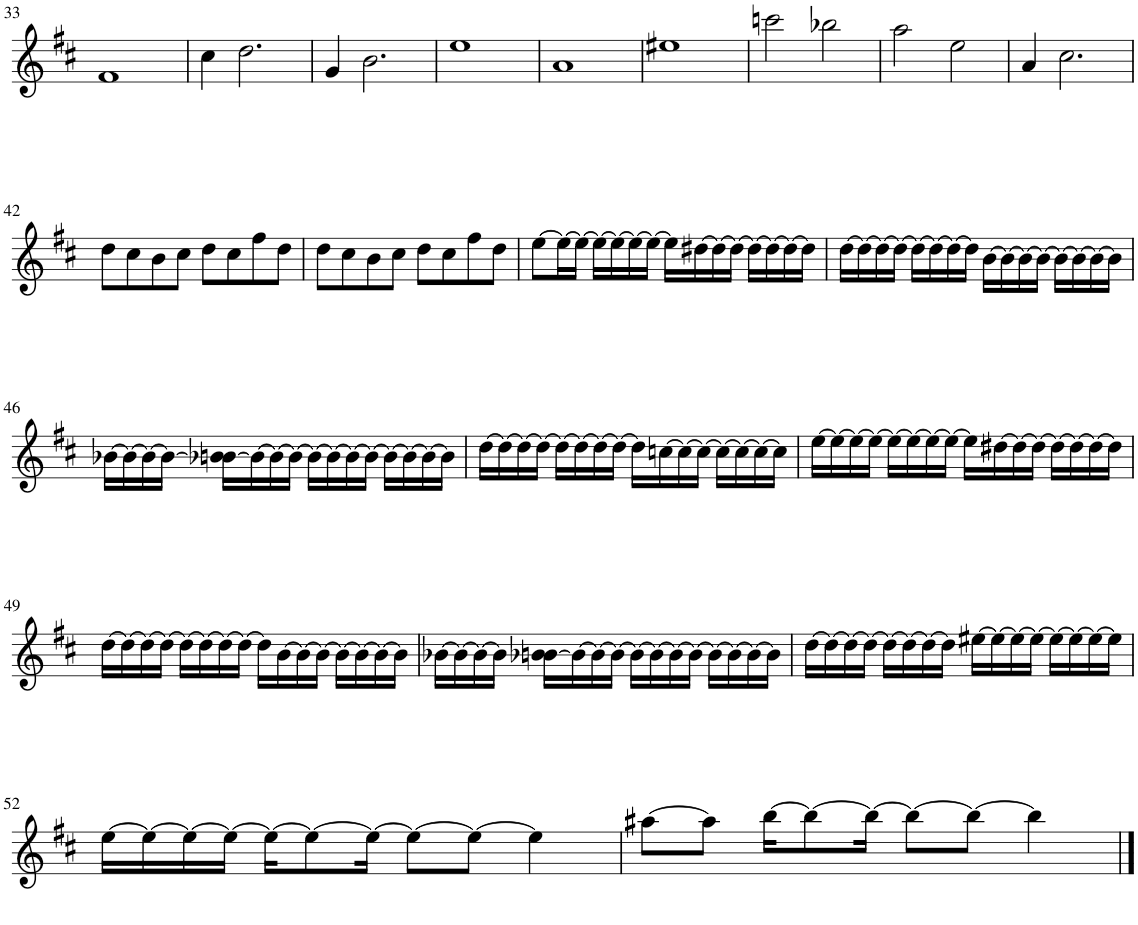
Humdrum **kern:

**kern
*part1
*staff1
*I"Piano
*I'Pno
!!LO:PB:g=z
*clefG2
*k[f#c#]
*M4/4
=33
1f#
=34
4cc#\
2.dd\
=35
4g/
2.b\
=36
1ee
=37
1a
=38
1ee#X
=39
2cccn\
2bb-X\
=40
2aa\
2ee\
=41
4a/
2.cc#\
!!LO:LB:g=z
=42
8dd\L
8cc#\
8b\
8cc#\J
8dd\L
8cc#\
8ff#\
8dd\J
=43
8dd\L
8cc#\
8b\
8cc#\J
8dd\L
8cc#\
8ff#\
8dd\J
=44
[8ee\L
16ee\L_
16ee\JJ_
16ee\LL_
16ee\_
16ee\_
16ee\JJ_
16ee\LL]
[16dd#X\
16dd#\_
16dd#\JJ_
16dd#\LL_
16dd#\_
16dd#\_
16dd#\JJ]
=45
[16dd\LL
16dd\_
16dd\_
16dd\JJ_
16dd\LL_
16dd\_
16dd\_
16dd\JJ]
[16b\LL
16b\_
16b\_
16b\JJ_
16b\LL_
16b\_
16b\_
16b\JJ]
!!LO:LB:g=z
=46
[16b-X\LL
16b-\_
16b-\_
16b-\JJ_
16b-X\] [16bn\LL
16b\_
16b\_
16b\JJ_
16b\LL_
16b\_
16b\_
16b\JJ_
16b\LL_
16b\_
16b\_
16b\JJ]
=47
[16dd\LL
16dd\_
16dd\_
16dd\JJ_
16dd\LL_
16dd\_
16dd\_
16dd\JJ_
16dd\LL]
[16ccn\
16cc\_
16cc\JJ_
16cc\LL_
16cc\_
16cc\_
16cc\JJ]
=48
[16ee\LL
16ee\_
16ee\_
16ee\JJ_
16ee\LL_
16ee\_
16ee\_
16ee\JJ_
16ee\LL]
[16dd#X\
16dd#\_
16dd#\JJ_
16dd#\LL_
16dd#\_
16dd#\_
16dd#\JJ]
!!LO:LB:g=z
=49
[16dd\LL
16dd\_
16dd\_
16dd\JJ_
16dd\LL_
16dd\_
16dd\_
16dd\JJ_
16dd\LL]
[16b\
16b\_
16b\JJ_
16b\LL_
16b\_
16b\_
16b\JJ]
=50
[16b-X\LL
16b-\_
16b-\_
16b-\JJ]
16b-X\ [16bn\LL
16b\_
16b\_
16b\JJ_
16b\LL_
16b\_
16b\_
16b\JJ_
16b\LL_
16b\_
16b\_
16b\JJ]
=51
[16dd\LL
16dd\_
16dd\_
16dd\JJ_
16dd\LL_
16dd\_
16dd\_
16dd\JJ]
[16ee#X\LL
16ee#\_
16ee#\_
16ee#\JJ_
16ee#\LL_
16ee#\_
16ee#\_
16ee#\JJ]
!!LO:LB:g=z
=52
[16ee\LL
16ee\_
16ee\_
16ee\JJ_
16ee\KL_
8ee\_
16ee\Jk_
8ee\L_
8ee\J_
4ee\]
=53
[8aa#X\L
8aa#\J]
[16bb\KL
8bb\_
16bb\Jk_
8bb\L_
8bb\J_
4bb\]
==
*-
